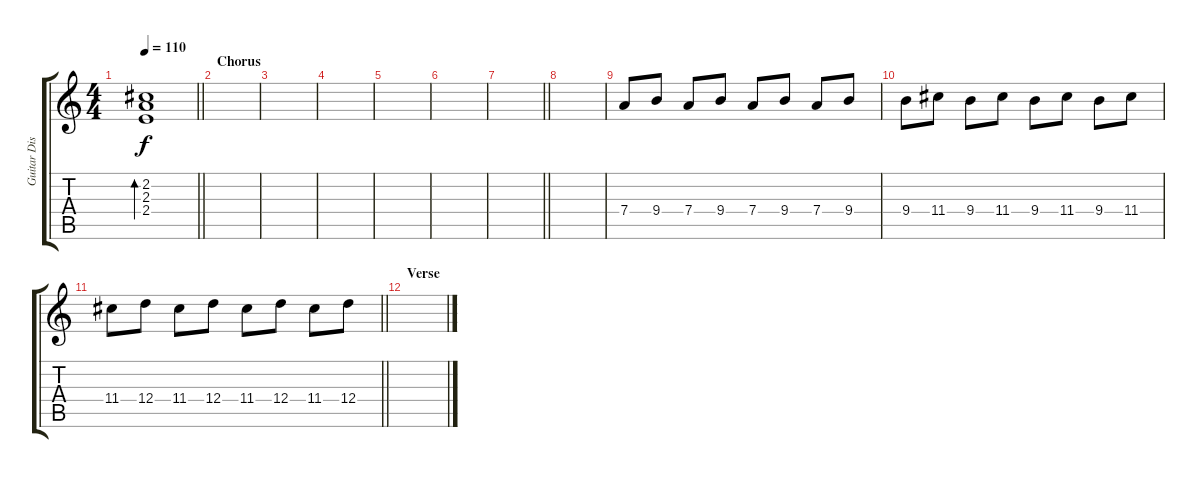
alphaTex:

\track ("Guitar Distorsi" "Guitar Dis") {instrument overdrivenguitar}
\staff {score tabs}
\tuning (E4 B3 G3 D3 A2 E2) {hide}
\ts (4 4)
\tempo 110
\clef g2
\barLineRight lightlight
\ks c
(2.2 2.3 2.4).1{bd 60 dy f} |
\section ("" "Chorus")
|
|
|
|
|
\barLineRight lightlight
|
|
7.4.8{volume 2 instrument overdrivenguitar} 9.4.8 7.4.8 9.4.8 7.4.8 9.4.8 7.4.8 9.4.8 |
9.4.8 11.4.8 9.4.8 11.4.8 9.4.8 11.4.8 9.4.8 11.4.8 |
\barLineRight lightlight
11.4.8 12.4.8 11.4.8 12.4.8 11.4.8 12.4.8 11.4.8 12.4.8 |
\section ("" "Verse")
